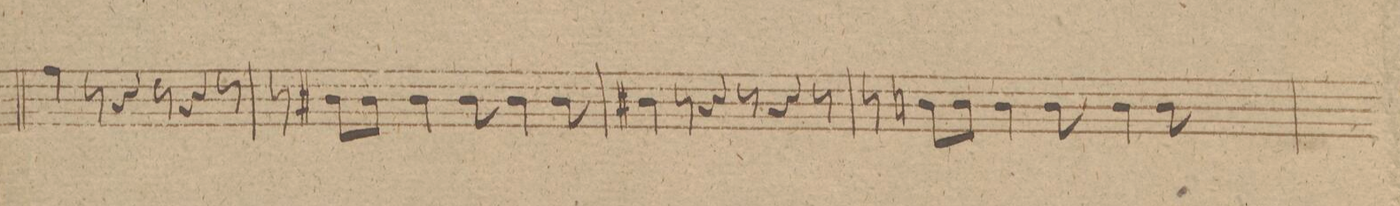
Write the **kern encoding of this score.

**kern	**dynam
*I"Fagotto 2do	*
*clefF4	*
*k[f#]	*
*M9/8	*
4A\	.
8r	.
4r	.
8r	.
4r	.
8r	.
=78	=78
8r	.
8D#X\L	.
8D#\J	.
4D#\	.
8D#\	.
4D#\	.
8D#\	.
=79	=79
4D#X\	.
8r	.
4r	.
8r	.
4r	.
8r	.
=80	=80
8r	.
8Dn\L	.
8D\J	.
4D\	.
8D\	.
4D\	.
8D\	.
=81	=81
*-	*-
